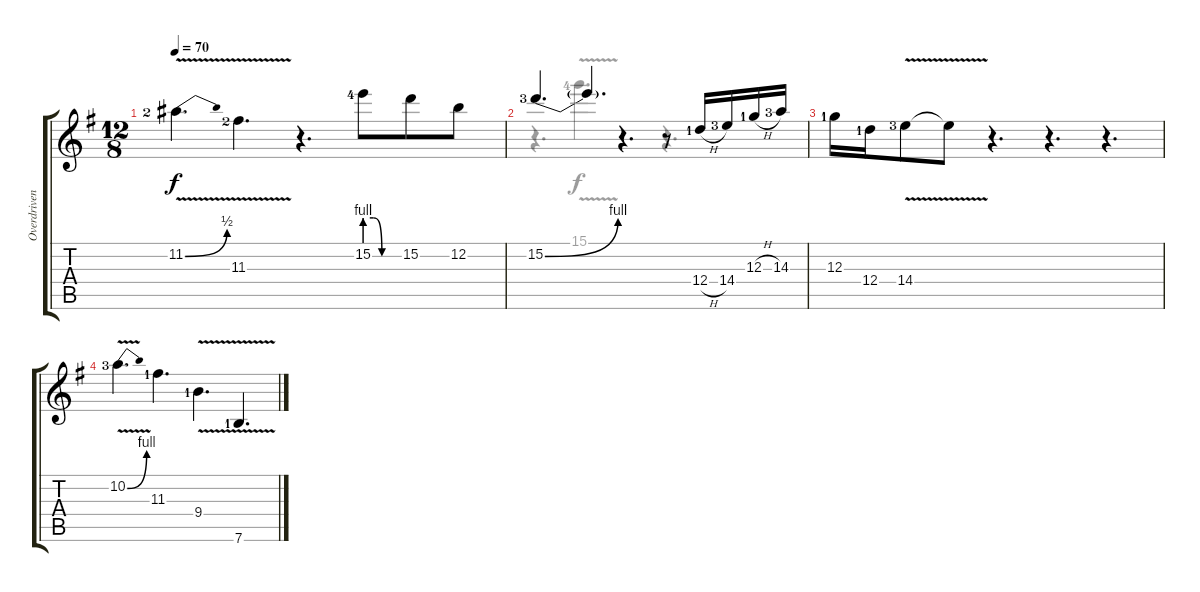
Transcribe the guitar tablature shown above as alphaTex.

\track ("Overdriven Guitar" "Overdriven") {instrument overdrivenguitar}
\staff {score tabs}
\tuning (E4 B3 G3 D3 A2 E2) {hide}
\voice
\ts (12 8)
\tempo 70
\clef g2
\ks eminor
11.2{be (bend 0 0 60 2) v lf 3}.4{d dy f instrument overdrivenguitar} 11.3{v lf 3}.4{d} r.4{d} 15.2{be (custom 0 4 15 4 30 0 60 0) lf 5}.8 15.2.8 12.2.8 |
15.2{be (bend 0 0 60 4) lf 4}.4{d} 15.2{t}.4{d} r.4{d} r.8 12.4{h lf 2}.16 14.4{lf 4}.16 12.3{h lf 2}.16 14.3{lf 4}.16 |
12.3{lf 2}.16 12.4{lf 2}.16 14.4{v lf 4}.8 14.4{t}.8 r.4{d} r.4{d} r.4{d} |
10.2{be (bend 0 0 60 4) v lf 4}.4{d} 11.3{lf 2}.4{d} 9.4{v lf 2}.4{d} 7.6{v lf 2}.4{d}
\voice
\clef g2
\ottava regular
\simile none
\ks eminor
|
r.4{d} 15.1{v lf 5}.4{d} r.4{d} r.4{d} |
|
